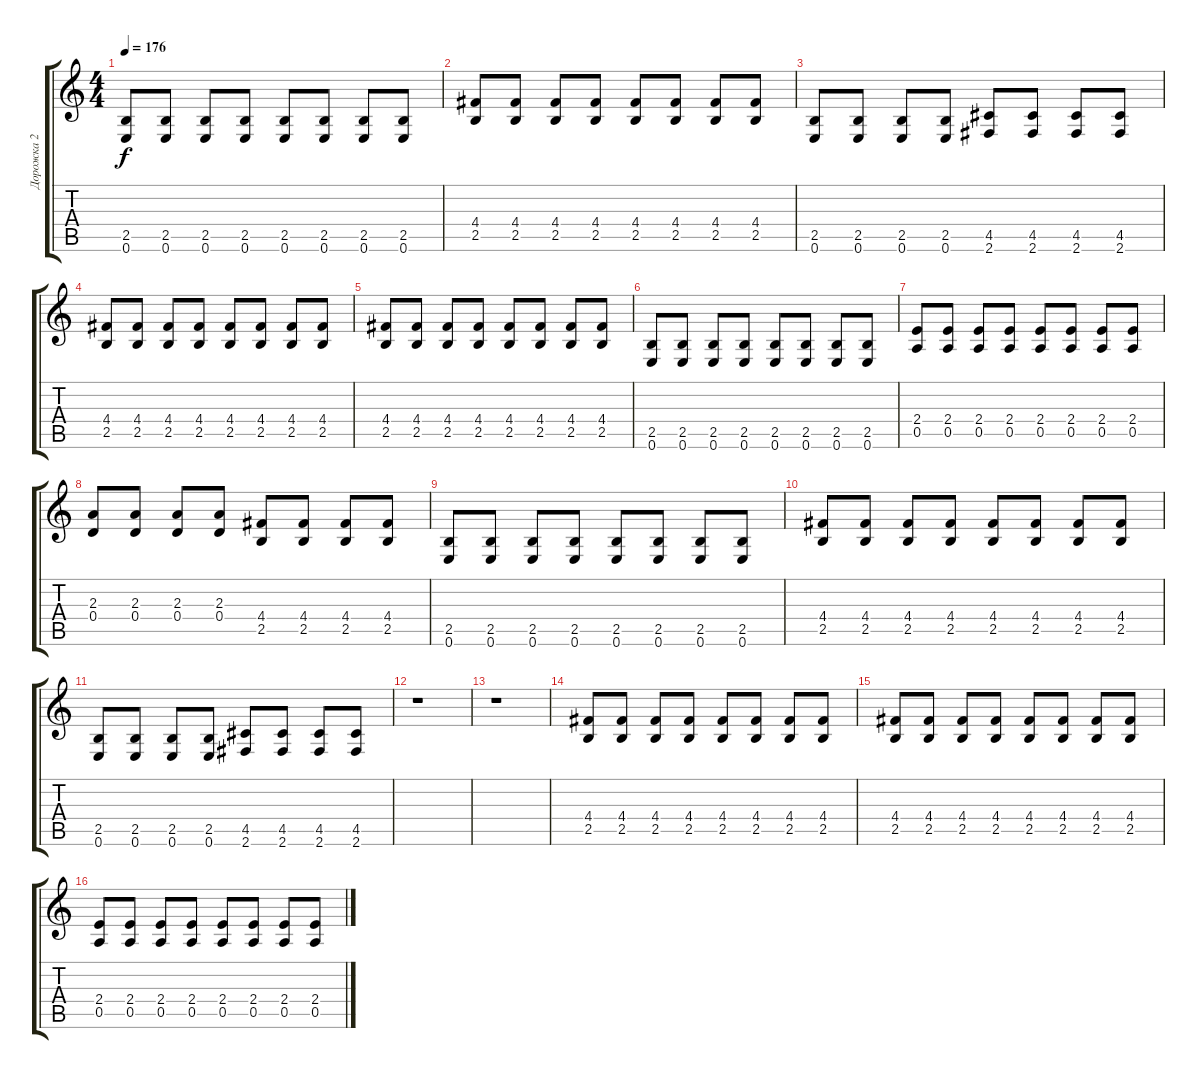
\track ("Дорожка 2" "Дорожка 2") {instrument distortionguitar}
\staff {score tabs}
\tuning (E4 B3 G3 D3 A2 E2) {hide}
\ts (4 4)
\tempo 176
\clef g2
\ks c
(2.5 0.6).8{dy f} (2.5 0.6).8 (2.5 0.6).8 (2.5 0.6).8 (2.5 0.6).8 (2.5 0.6).8 (2.5 0.6).8 (2.5 0.6).8 |
(4.4 2.5).8 (4.4 2.5).8 (4.4 2.5).8 (4.4 2.5).8 (4.4 2.5).8 (4.4 2.5).8 (4.4 2.5).8 (4.4 2.5).8 |
(2.5 0.6).8 (2.5 0.6).8 (2.5 0.6).8 (2.5 0.6).8 (4.5 2.6).8 (4.5 2.6).8 (4.5 2.6).8 (4.5 2.6).8 |
(4.4 2.5).8 (4.4 2.5).8 (4.4 2.5).8 (4.4 2.5).8 (4.4 2.5).8 (4.4 2.5).8 (4.4 2.5).8 (4.4 2.5).8 |
(4.4 2.5).8 (4.4 2.5).8 (4.4 2.5).8 (4.4 2.5).8 (4.4 2.5).8 (4.4 2.5).8 (4.4 2.5).8 (4.4 2.5).8 |
(2.5 0.6).8 (2.5 0.6).8 (2.5 0.6).8 (2.5 0.6).8 (2.5 0.6).8 (2.5 0.6).8 (2.5 0.6).8 (2.5 0.6).8 |
(2.4 0.5).8 (2.4 0.5).8 (2.4 0.5).8 (2.4 0.5).8 (2.4 0.5).8 (2.4 0.5).8 (2.4 0.5).8 (2.4 0.5).8 |
(2.3 0.4).8 (2.3 0.4).8 (2.3 0.4).8 (2.3 0.4).8 (4.4 2.5).8 (4.4 2.5).8 (4.4 2.5).8 (4.4 2.5).8 |
(2.5 0.6).8 (2.5 0.6).8 (2.5 0.6).8 (2.5 0.6).8 (2.5 0.6).8 (2.5 0.6).8 (2.5 0.6).8 (2.5 0.6).8 |
(4.4 2.5).8 (4.4 2.5).8 (4.4 2.5).8 (4.4 2.5).8 (4.4 2.5).8 (4.4 2.5).8 (4.4 2.5).8 (4.4 2.5).8 |
(2.5 0.6).8 (2.5 0.6).8 (2.5 0.6).8 (2.5 0.6).8 (4.5 2.6).8 (4.5 2.6).8 (4.5 2.6).8 (4.5 2.6).8 |
r.1 |
r.1 |
(4.4 2.5).8 (4.4 2.5).8 (4.4 2.5).8 (4.4 2.5).8 (4.4 2.5).8 (4.4 2.5).8 (4.4 2.5).8 (4.4 2.5).8 |
(4.4 2.5).8 (4.4 2.5).8 (4.4 2.5).8 (4.4 2.5).8 (4.4 2.5).8 (4.4 2.5).8 (4.4 2.5).8 (4.4 2.5).8 |
(2.4 0.5).8 (2.4 0.5).8 (2.4 0.5).8 (2.4 0.5).8 (2.4 0.5).8 (2.4 0.5).8 (2.4 0.5).8 (2.4 0.5).8
